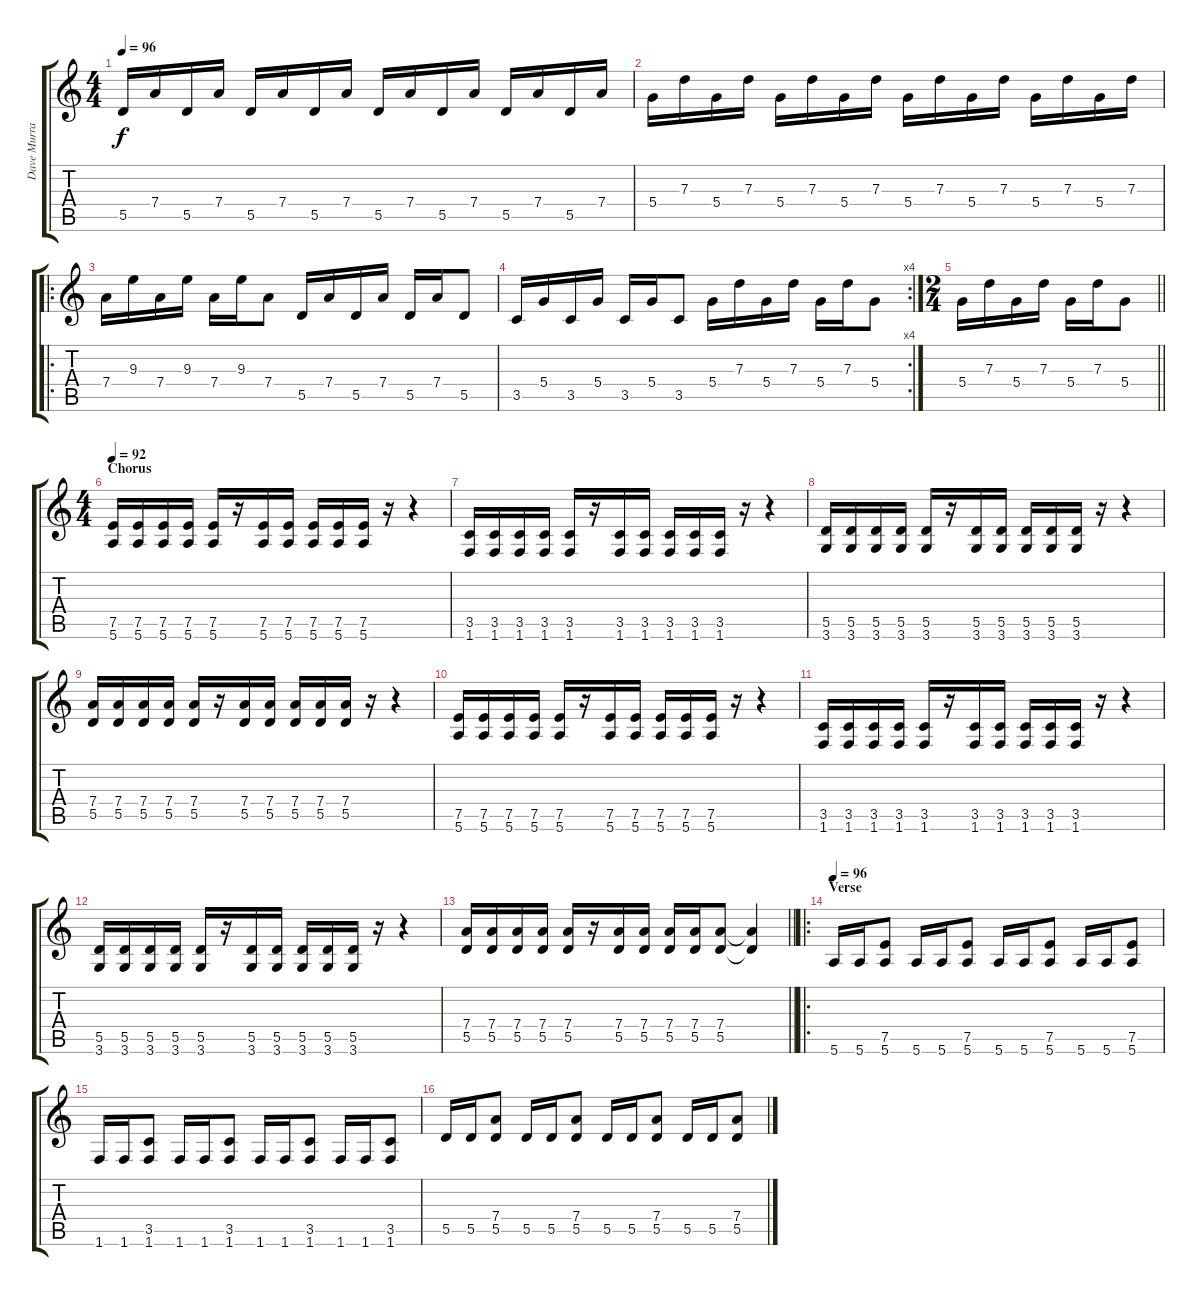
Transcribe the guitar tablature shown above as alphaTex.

\track ("Dave Murray" "Dave Murra") {instrument distortionguitar}
\staff {score tabs}
\tuning (E4 B3 G3 D3 A2 E2) {hide}
\ts (4 4)
\tempo 96
\clef g2
\ks c
5.5.16{dy f} 7.4.16 5.5.16 7.4.16 5.5.16 7.4.16 5.5.16 7.4.16 5.5.16 7.4.16 5.5.16 7.4.16 5.5.16 7.4.16 5.5.16 7.4.16 |
5.4.16 7.3.16 5.4.16 7.3.16 5.4.16 7.3.16 5.4.16 7.3.16 5.4.16 7.3.16 5.4.16 7.3.16 5.4.16 7.3.16 5.4.16 7.3.16 |
\ro
7.4.16 9.3.16 7.4.16 9.3.16 7.4.16 9.3.16 7.4.8 5.5.16 7.4.16 5.5.16 7.4.16 5.5.16 7.4.16 5.5.8 |
\rc 4
3.5.16 5.4.16 3.5.16 5.4.16 3.5.16 5.4.16 3.5.8 5.4.16 7.3.16 5.4.16 7.3.16 5.4.16 7.3.16 5.4.8 |
\ts (2 4)
\barLineRight lightlight
5.4.16 7.3.16 5.4.16 7.3.16 5.4.16 7.3.16 5.4.8 |
\ts (4 4)
\section ("" "Chorus")
\tempo 92
(7.5 5.6).16{instrument distortionguitar} (7.5 5.6).16 (7.5 5.6).16 (7.5 5.6).16 (7.5 5.6).16 r.16 (7.5 5.6).16 (7.5 5.6).16 (7.5 5.6).16 (7.5 5.6).16 (7.5 5.6).16 r.16 r.4 |
(3.5 1.6).16 (3.5 1.6).16 (3.5 1.6).16 (3.5 1.6).16 (3.5 1.6).16 r.16 (3.5 1.6).16 (3.5 1.6).16 (3.5 1.6).16 (3.5 1.6).16 (3.5 1.6).16 r.16 r.4 |
(5.5 3.6).16 (5.5 3.6).16 (5.5 3.6).16 (5.5 3.6).16 (5.5 3.6).16 r.16 (5.5 3.6).16 (5.5 3.6).16 (5.5 3.6).16 (5.5 3.6).16 (5.5 3.6).16 r.16 r.4 |
(7.4 5.5).16 (7.4 5.5).16 (7.4 5.5).16 (7.4 5.5).16 (7.4 5.5).16 r.16 (7.4 5.5).16 (7.4 5.5).16 (7.4 5.5).16 (7.4 5.5).16 (7.4 5.5).16 r.16 r.4 |
(7.5 5.6).16 (7.5 5.6).16 (7.5 5.6).16 (7.5 5.6).16 (7.5 5.6).16 r.16 (7.5 5.6).16 (7.5 5.6).16 (7.5 5.6).16 (7.5 5.6).16 (7.5 5.6).16 r.16 r.4 |
(3.5 1.6).16 (3.5 1.6).16 (3.5 1.6).16 (3.5 1.6).16 (3.5 1.6).16 r.16 (3.5 1.6).16 (3.5 1.6).16 (3.5 1.6).16 (3.5 1.6).16 (3.5 1.6).16 r.16 r.4 |
(5.5 3.6).16 (5.5 3.6).16 (5.5 3.6).16 (5.5 3.6).16 (5.5 3.6).16 r.16 (5.5 3.6).16 (5.5 3.6).16 (5.5 3.6).16 (5.5 3.6).16 (5.5 3.6).16 r.16 r.4 |
\barLineRight lightlight
(7.4 5.5).16 (7.4 5.5).16 (7.4 5.5).16 (7.4 5.5).16 (7.4 5.5).16 r.16 (7.4 5.5).16 (7.4 5.5).16 (7.4 5.5).16 (7.4 5.5).16 (7.4 5.5).8 (7.4{t} 5.5{t}).4 |
\ro
\section ("" "Verse")
\tempo 96
5.6.16 5.6.16 (7.5 5.6).8 5.6.16 5.6.16 (7.5 5.6).8 5.6.16 5.6.16 (7.5 5.6).8 5.6.16 5.6.16 (7.5 5.6).8 |
1.6.16 1.6.16 (3.5 1.6).8 1.6.16 1.6.16 (3.5 1.6).8 1.6.16 1.6.16 (3.5 1.6).8 1.6.16 1.6.16 (3.5 1.6).8 |
5.5.16 5.5.16 (7.4 5.5).8 5.5.16 5.5.16 (7.4 5.5).8 5.5.16 5.5.16 (7.4 5.5).8 5.5.16 5.5.16 (7.4 5.5).8
